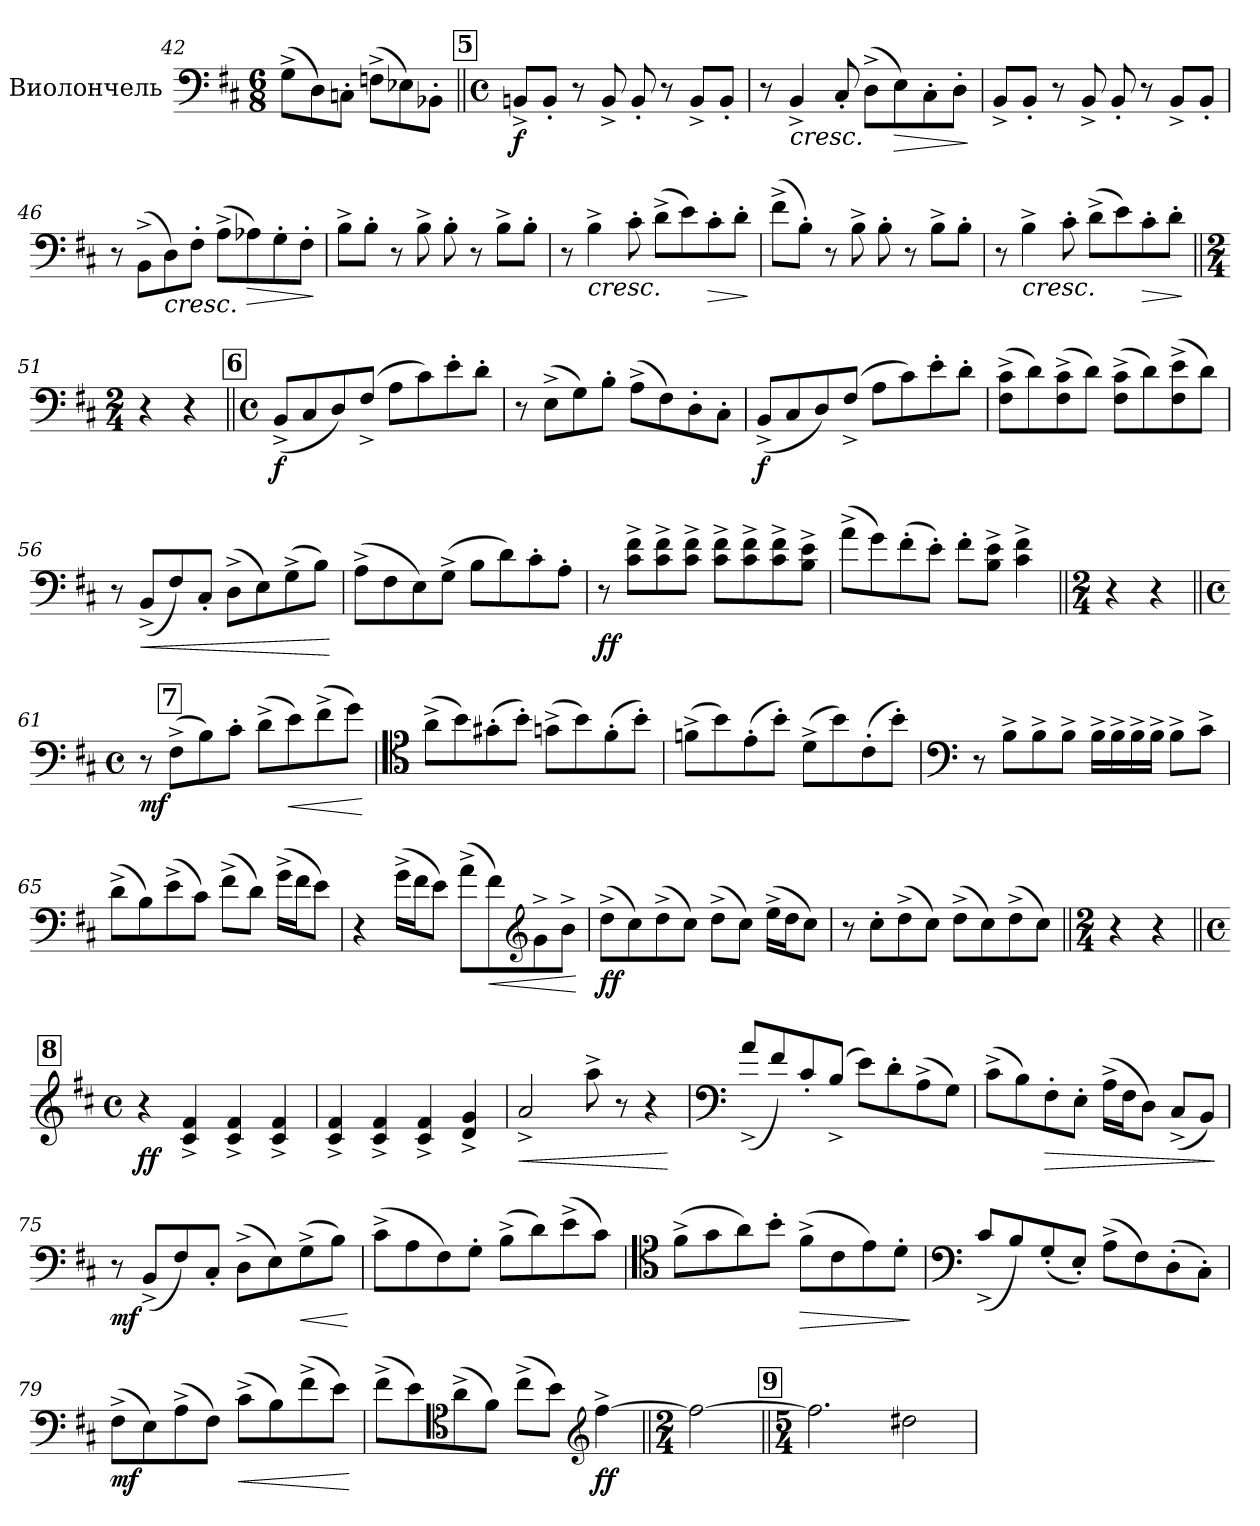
**kern	**dynam
*part1	*part1
*staff1	*staff1
*I"Виолончель	*
*clefF4	*
*k[f#c#]	*
*M6/8	*
=42	=42
(8G^\L	.
8D\)	.
8Cn'\J	.
(8Fn^\L	.
8E-X\)	.
8BB-X'\J	.
!!LO:REH:place=s1:a:B:fs=14:t=5
=43||	=43||
*M4/4	*
*met(c)	*
!	!LO:DY:b
8BBn^/L	f
8BB'/J	.
8r	.
8BB^/	.
8BB'/	.
8r	.
8BB^/L	.
8BB'/J	.
=44	=44
8r	.
!	!LO:HP:b
4BB^/	<
8C#'/	.
(8D^\L	.
!	!LO:HP:b
8E\)	>
8C#'\	.
8D'\J	.
.	[ ]
!!LO:LB:g=z
=45	=45
8BB^/L	.
8BB'/J	.
8r	.
8BB^/	.
8BB'/	.
8r	.
8BB^/L	.
8BB'/J	.
=46	=46
8r	.
(8BB^\L	.
!	!LO:HP:b
8D\)	<
8F#'\J	.
(8A^\L	.
!	!LO:HP:b
8A-X\)	>
8G'\	.
8F#'\J	.
.	[ ]
=47	=47
8B^\L	.
8B'\J	.
8r	.
8B^\	.
8B'\	.
8r	.
8B^\L	.
8B'\J	.
=48	=48
8r	.
!	!LO:HP:b
4B^\	<
8c#'\	.
(8d^\L	.
8e\)	.
!	!LO:HP:b
8c#'\	>
8d'\J	.
.	[ ]
=49	=49
(8f#^\L	.
8B'\J)	.
8r	.
8B^\	.
8B'\	.
8r	.
8B^\L	.
8B'\J	.
!!LO:LB:g=z
=50	=50
8r	.
!	!LO:HP:b
4B^\	<
8c#'\	.
(8d^\L	.
8e\)	.
!	!LO:HP:b
8c#'\	>
8d'\J	.
.	[ ]
=51||	=51||
*M2/4	*
4r	.
4r	.
!!LO:REH:place=s1:a:B:fs=14:t=6
=52||	=52||
*M4/4	*
*met(c)	*
!	!LO:DY:b
(8BB^/L	f
8C#/	.
8D/)	.
(8F#^/J	.
8A\L	.
8c#\)	.
8e'\	.
8d'\J	.
=53	=53
8r	.
(8E^\L	.
8G\)	.
8B'\J	.
(8A^\L	.
8F#\)	.
8D'\	.
8C#'\J	.
=54	=54
!	!LO:DY:b
(8BB^/L	f
8C#/	.
8D/)	.
(8F#^/J	.
8A\L	.
8c#\)	.
8e'\	.
8d'\J	.
!!LO:PB:g=z
=55	=55
(8F#\^ 8c#\^L	.
8d\)	.
(8F#\^ 8c#\^	.
8d\J)	.
(8F#\^ 8c#\^L	.
8d\)	.
(8F#\^ 8e\^	.
8d\J)	.
=56	=56
8r	.
!	!LO:HP:b
(8BB^/L	<
8F#/)	.
8C#'/J	.
(8D^\L	.
8E\)	.
(8G^\	.
8B\J)	.
.	[
=57	=57
(8A^\L	.
8F#\	.
8E\)	.
(8G^\J	.
8B\L	.
8d\)	.
8c#'\	.
8A'\J	.
=58	=58
!	!LO:DY:b
8r	ff
8c#\^ 8f#\^L	.
8c#\^ 8f#\^	.
8c#\^ 8f#\^J	.
8c#\^ 8f#\^L	.
8c#\^ 8f#\^	.
8c#\^ 8f#\^	.
8B\^ 8e\^J	.
!!LO:LB:g=z
=59	=59
(8a^\L	.
8g\)	.
(8f#'\	.
8e'\J)	.
8f#'\L	.
8B\^ 8e\^J	.
4c#\^ 4f#\^	.
=60||	=60||
*M2/4	*
4r	.
4r	.
!!LO:REH:place=s1:a:B:fs=14:t=7:qo=0.5
=61||	=61||
*M4/4	*
*met(c)	*
!	!LO:DY:b
8r	mf
(8F#^\L	.
8B\)	.
8c#'\J	.
(8d^\L	.
!	!LO:HP:b
8e\)	<
(8f#^\	.
8g\J)	.
.	[
=62	=62
*clefC4	*
(8a^\L	.
8b\)	.
(8g#X'\	.
8b'\J)	.
(8gn^\L	.
8b\)	.
(8f#'\	.
8b'\J)	.
!!LO:LB:g=z
=63	=63
(8fn^\L	.
8b\)	.
(8e'\	.
8b'\J)	.
(8d^\L	.
8b\)	.
(8c#'\	.
8b'\J)	.
=64	=64
*clefF4	*
8r	.
8B^\L	.
8B^\	.
8B^\J	.
16B^\LL	.
16B^\	.
16B^\	.
16B^\JJ	.
8B^\L	.
8c#^\J	.
=65	=65
(8d^\L	.
8B\)	.
(8e^\	.
8c#\J)	.
(8f#^\L	.
8d\J)	.
(16g^\LL	.
16f#\J	.
8e\J)	.
=66	=66
4r	.
(16g^\LL	.
16f#\J	.
8e\J)	.
(8a^\L	.
!	!LO:HP:b
8f#\)	<
*clefG2	*
8g^\	.
8b^\J	.
.	[
!!LO:LB:g=z
=67	=67
!	!LO:DY:b
(8dd^\L	ff
8cc#\)	.
(8dd^\	.
8cc#\J)	.
(8dd^\L	.
8cc#\J)	.
(16ee^\LL	.
16dd\J	.
8cc#\J)	.
=68	=68
8r	.
8cc#'\L	.
(8dd^\	.
8cc#\J)	.
(8dd^\L	.
8cc#\)	.
(8dd^\	.
8cc#\J)	.
=69||	=69||
*M2/4	*
4r	.
4r	.
!!LO:REH:place=s1:a:B:fs=14:t=8
=70||	=70||
*M4/4	*
*met(c)	*
!	!LO:DY:b
4r	ff
4c#/^ 4f#/^	.
4c#/^ 4f#/^	.
4c#/^ 4f#/^	.
=71	=71
4c#/^ 4f#/^	.
4c#/^ 4f#/^	.
4c#/^ 4f#/^	.
4d/^ 4g/^	.
=72	=72
!	!LO:HP:b
2a^/	<
8aa^\	.
8r	.
4r	.
.	[
!!LO:LB:g=z
=73	=73
*clefF4	*
(8a^/L	.
8f#/)	.
8c#'/	.
(>8B^/J	.
8e\L)	.
8d'\	.
(8A^\	.
8G\J)	.
=74	=74
(8c#^\L	.
8B\)	.
!	!LO:HP:b
8F#'\	>
8E'\J	.
(16A^\LL	.
16F#\J	.
8D\J)	.
(8C#^/L	.
8BB/J)	.
.	]
=75	=75
!	!LO:DY:b
8r	mf
(8BB^/L	.
8F#/)	.
8C#'/J	.
(8D^\L	.
8E\)	.
!	!LO:HP:b
(8G^\	<
8B\J)	.
.	[
=76	=76
(8c#^\L	.
8A\	.
8F#\)	.
8G'\J	.
(8B^\L	.
8d\)	.
(8e^\	.
8c#\J)	.
!!LO:LB:g=z
=77	=77
*clefC4	*
(8f#^\L	.
8g\	.
8a\)	.
8b'\J	.
!	!LO:HP:b
(8f#^\L	>
8c#\	.
8e\)	.
8d'\J	.
.	]
=78	=78
*clefF4	*
(8c#^/L	.
8B/)	.
(8G'/	.
8E'/J)	.
(8A^\L	.
8F#\)	.
(8D'\	.
8C#'\J)	.
=79	=79
!	!LO:DY:b
(8F#^\L	mf
8E\)	.
(8A^\	.
8F#\J)	.
!	!LO:HP:b
(8c#^\L	<
8B\)	.
(8f#^\	.
8e\J)	.
.	[
=80	=80
(8f#^\L	.
8e\)	.
*clefC4	*
(8a^\	.
8f#\J)	.
(8cc#^\L	.
8b\J)	.
*clefG2	*
!	!LO:DY:b
[4ff#^\	ff
=81||	=81||
*M2/4	*
2ff#\_	.
!!LO:LB:g=z
!!LO:REH:place=s1:a:B:fs=14:t=9
=82||	=82||
*M5/4	*
2.ff#\]	.
2dd#X\	.
=	=
*-	*-
